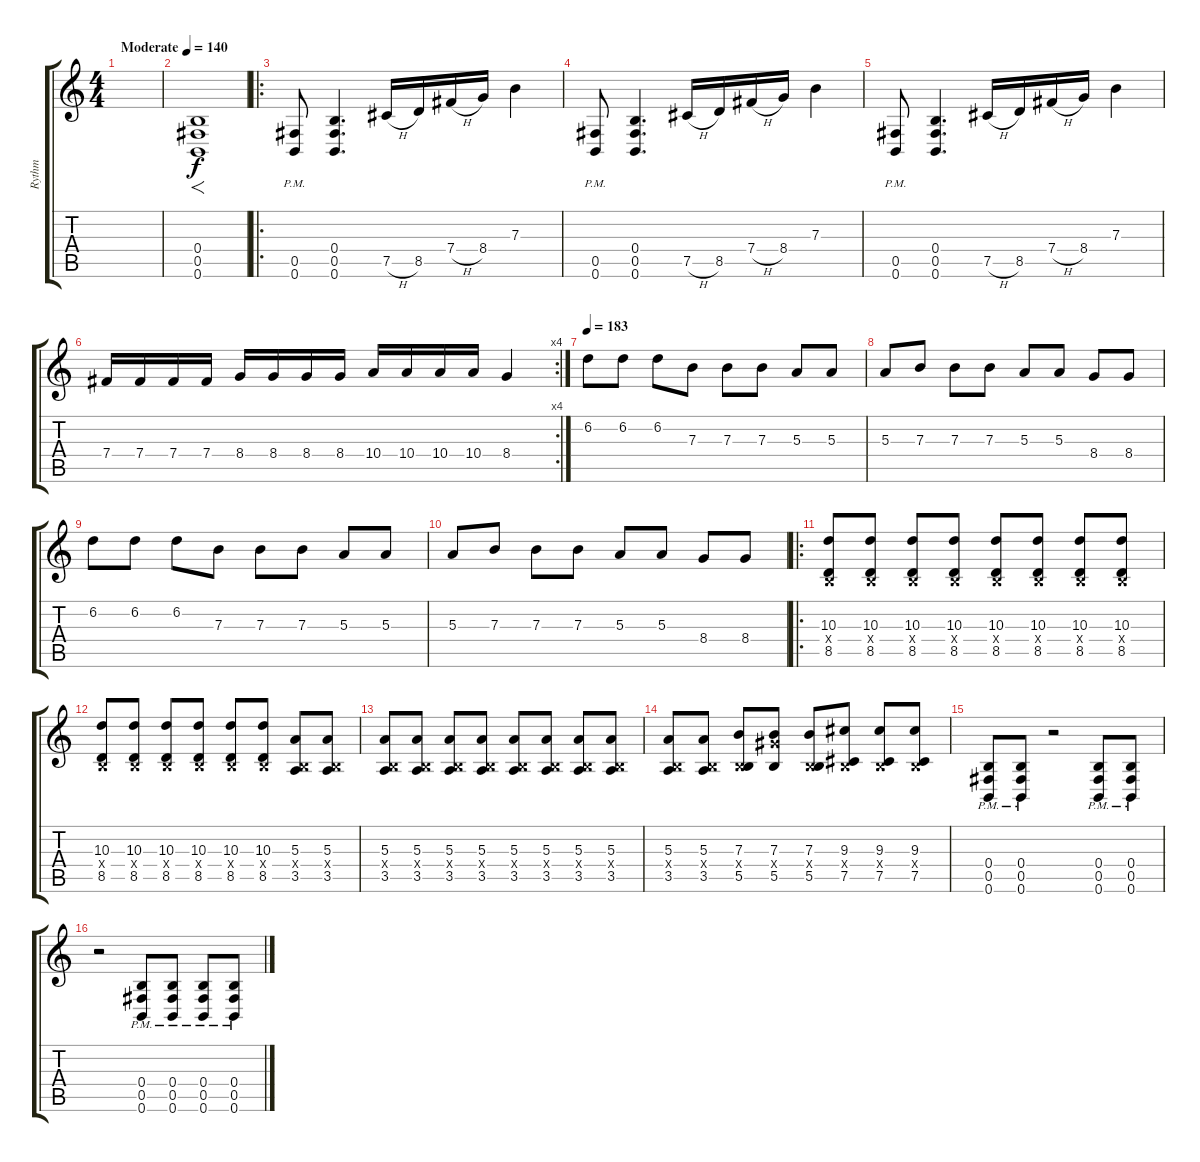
\track ("Rythm" "Rythm") {instrument overdrivenguitar}
\staff {score tabs}
\tuning (Db4 Ab3 E3 B2 Gb2 B1) {hide}
\ts (4 4)
\tempo (140 "Moderate")
\clef g2
\ks c
|
(0.4 0.5 0.6).1{f} |
\ro
(0.5{pm} 0.6{pm}).8 (0.4 0.5 0.6).4{d} 7.5{h}.16 8.5.16 7.4{h}.16 8.4.16 7.3.4 |
(0.5{pm} 0.6{pm}).8 (0.4 0.5 0.6).4{d} 7.5{h}.16 8.5.16 7.4{h}.16 8.4.16 7.3.4 |
(0.5{pm} 0.6{pm}).8 (0.4 0.5 0.6).4{d} 7.5{h}.16 8.5.16 7.4{h}.16 8.4.16 7.3.4 |
\rc 4
7.4.16 7.4.16 7.4.16 7.4.16 8.4.16 8.4.16 8.4.16 8.4.16 10.4.16 10.4.16 10.4.16 10.4.16 8.4.4 |
\tempo 183
6.2.8 6.2.8 6.2.8 7.3.8 7.3.8 7.3.8 5.3.8 5.3.8 |
5.3.8 7.3.8 7.3.8 7.3.8 5.3.8 5.3.8 8.4.8 8.4.8 |
6.2.8 6.2.8 6.2.8 7.3.8 7.3.8 7.3.8 5.3.8 5.3.8 |
5.3.8 7.3.8 7.3.8 7.3.8 5.3.8 5.3.8 8.4.8 8.4.8 |
\ro
(10.3 0.4{x} 8.5).8 (10.3 0.4{x} 8.5).8 (10.3 0.4{x} 8.5).8 (10.3 0.4{x} 8.5).8 (10.3 0.4{x} 8.5).8 (10.3 0.4{x} 8.5).8 (10.3 0.4{x} 8.5).8 (10.3 0.4{x} 8.5).8 |
(10.3 0.4{x} 8.5).8 (10.3 0.4{x} 8.5).8 (10.3 0.4{x} 8.5).8 (10.3 0.4{x} 8.5).8 (10.3 0.4{x} 8.5).8 (10.3 0.4{x} 8.5).8 (5.3 0.4{x} 3.5).8 (5.3 0.4{x} 3.5).8 |
(5.3 0.4{x} 3.5).8 (5.3 0.4{x} 3.5).8 (5.3 0.4{x} 3.5).8 (5.3 0.4{x} 3.5).8 (5.3 0.4{x} 3.5).8 (5.3 0.4{x} 3.5).8 (5.3 0.4{x} 3.5).8 (5.3 0.4{x} 3.5).8 |
(5.3 0.4{x} 3.5).8 (5.3 0.4{x} 3.5).8 (7.3 0.4{x} 5.5).8 (7.3 9.4{x} 5.5).8 (7.3 0.4{x} 5.5).8 (9.3 0.4{x} 7.5).8 (9.3 0.4{x} 7.5).8 (9.3 0.4{x} 7.5).8 |
(0.4{pm} 0.5{pm} 0.6{pm}).8 (0.4{pm} 0.5{pm} 0.6{pm}).8 r.2 (0.4{pm} 0.5{pm} 0.6{pm}).8 (0.4{pm} 0.5{pm} 0.6{pm}).8 |
r.2 (0.4{pm} 0.5{pm} 0.6{pm}).8 (0.4{pm} 0.5{pm} 0.6{pm}).8 (0.4{pm} 0.5{pm} 0.6{pm}).8 (0.4{pm} 0.5{pm} 0.6{pm}).8
